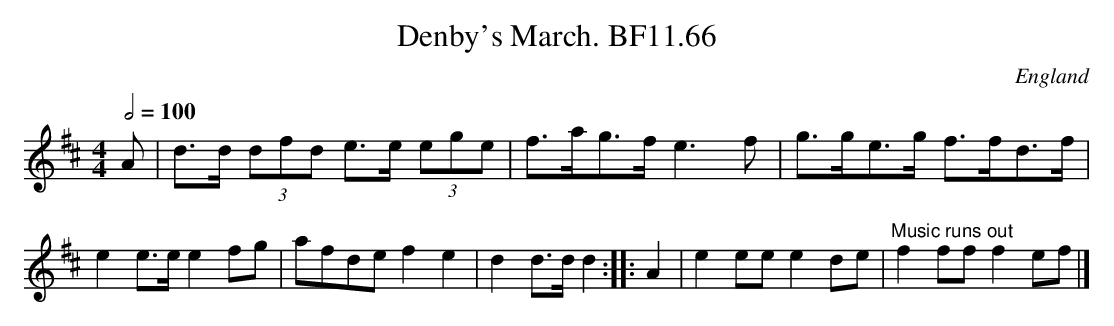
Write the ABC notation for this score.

X:1
T:Denby's March. BF11.66
M:4/4
Q:1/2=100
O:England
notC:Hand of James Lishman
K:D major
A|d>d (3dfd e>e (3ege|f>ag>f e3f|g>ge>g f>fd>f|!
e2e>ee2fg|afdef2e2|d2d>dd2::\
A2|e2eee2de|"^Music runs out"f2fff2ef|]
